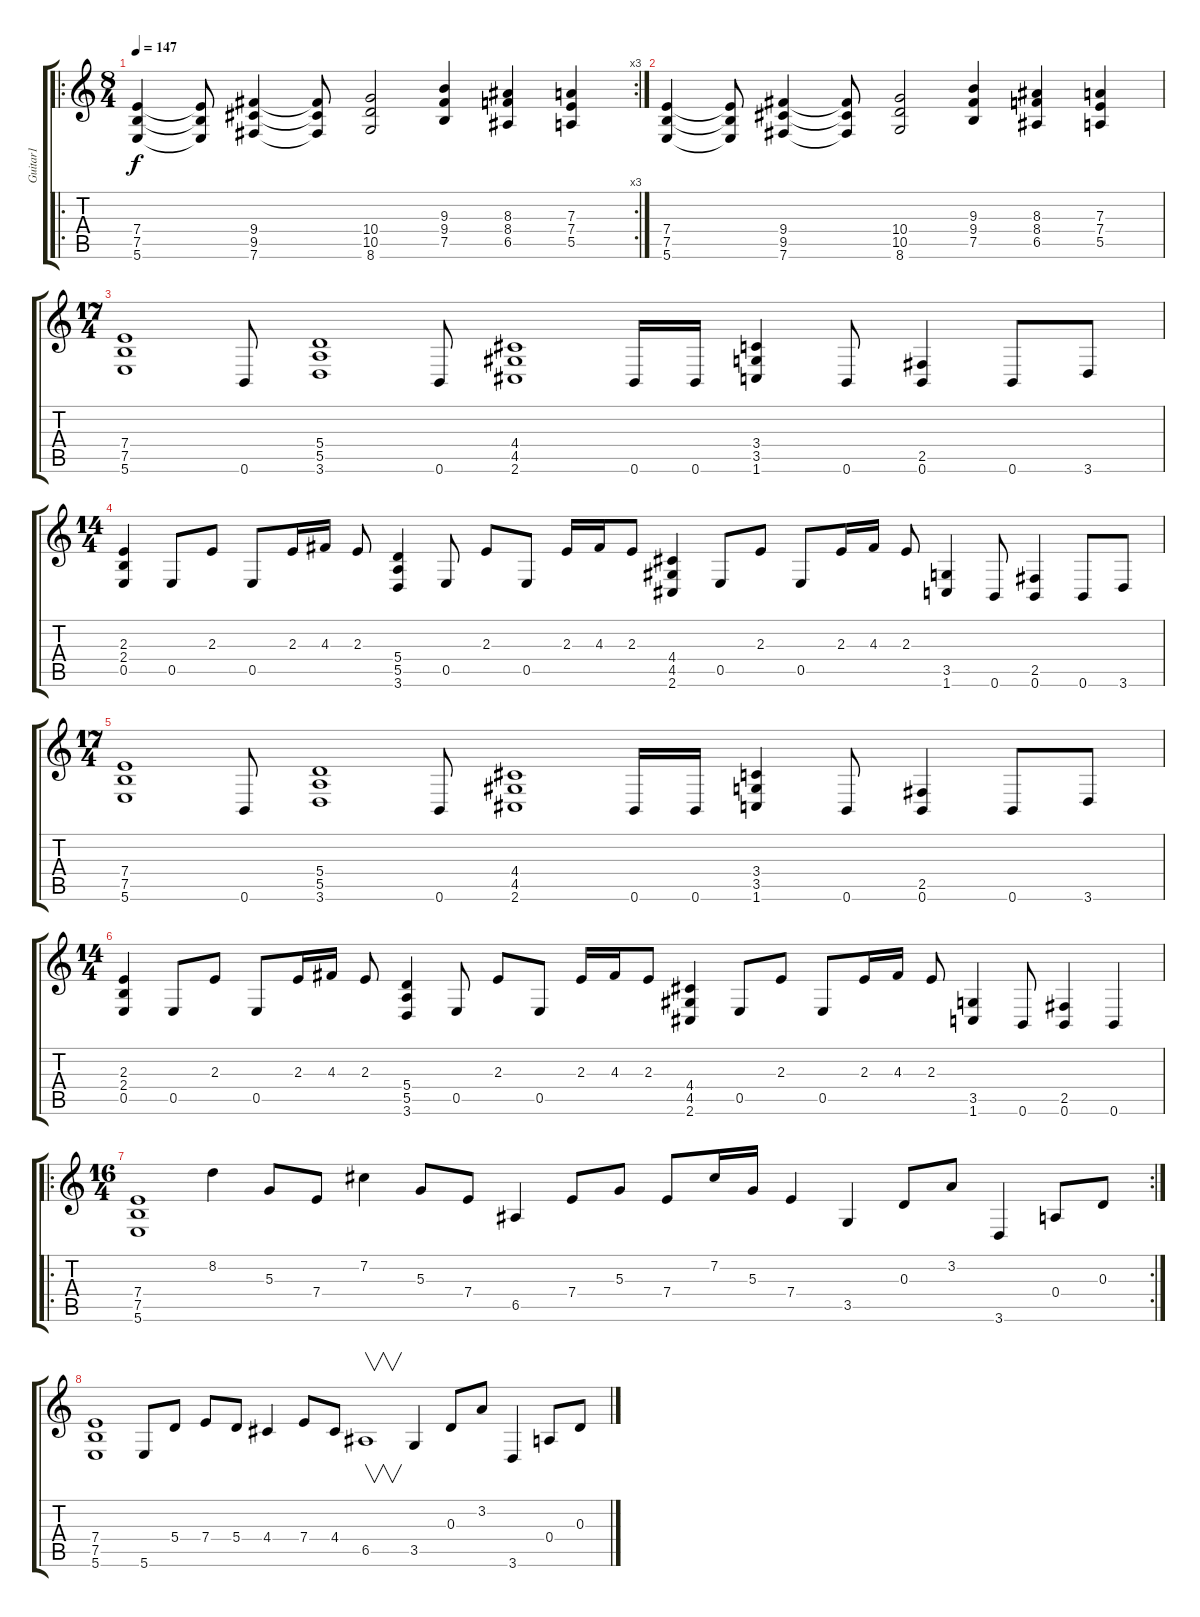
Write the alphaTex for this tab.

\track ("Guitar1" "Guitar1") {instrument distortionguitar}
\staff {score tabs}
\tuning (B3 Gb3 D3 A2 E2 B1) {hide}
\ro
\rc 3
\ts (8 4)
\tempo 147
\clef g2
\ks c
(7.4 7.5 5.6).4{dy f} (7.4{t} 7.5{t} 5.6{t}).8 (9.4 9.5 7.6).4 (9.4{t} 9.5{t} 7.6{t}).8 (10.4 10.5 8.6).2 (9.3 9.4 7.5).4 (8.3 8.4 6.5).4 (7.3 7.4 5.5).4 |
(7.4 7.5 5.6).4 (7.4{t} 7.5{t} 5.6{t}).8 (9.4 9.5 7.6).4 (9.4{t} 9.5{t} 7.6{t}).8 (10.4 10.5 8.6).2 (9.3 9.4 7.5).4 (8.3 8.4 6.5).4 (7.3 7.4 5.5).4 |
\ts (17 4)
(7.4 7.5 5.6).1 0.6.8 (5.4 5.5 3.6).1 0.6.8 (4.4 4.5 2.6).1 0.6.16 0.6.16 (3.4 3.5 1.6).4 0.6.8 (2.5 0.6).4 0.6.8 3.6.8 |
\ts (14 4)
(2.3 2.4 0.5).4 0.5.8 2.3.8 0.5.8 2.3.16 4.3.16 2.3.8 (5.4 5.5 3.6).4 0.5.8 2.3.8 0.5.8 2.3.16 4.3.16 2.3.8 (4.4 4.5 2.6).4 0.5.8 2.3.8 0.5.8 2.3.16 4.3.16 2.3.8 (3.5 1.6).4 0.6.8 (2.5 0.6).4 0.6.8 3.6.8 |
\ts (17 4)
(7.4 7.5 5.6).1 0.6.8 (5.4 5.5 3.6).1 0.6.8 (4.4 4.5 2.6).1 0.6.16 0.6.16 (3.4 3.5 1.6).4 0.6.8 (2.5 0.6).4 0.6.8 3.6.8 |
\ts (14 4)
(2.3 2.4 0.5).4 0.5.8 2.3.8 0.5.8 2.3.16 4.3.16 2.3.8 (5.4 5.5 3.6).4 0.5.8 2.3.8 0.5.8 2.3.16 4.3.16 2.3.8 (4.4 4.5 2.6).4 0.5.8 2.3.8 0.5.8 2.3.16 4.3.16 2.3.8 (3.5 1.6).4 0.6.8 (2.5 0.6).4 0.6.4 |
\ro
\rc 2
\ts (16 4)
(7.4 7.5 5.6).1 8.2.4 5.3.8 7.4.8 7.2.4 5.3.8 7.4.8 6.5.4 7.4.8 5.3.8 7.4.8 7.2.16 5.3.16 7.4.4 3.5.4 0.3.8 3.2.8 3.6.4 0.4.8 0.3.8 |
(7.4 7.5 5.6).1 5.6.8 5.4.8 7.4.8 5.4.8 4.4.4 7.4.8 4.4.8 6.5.1{v} 3.5.4 0.3.8 3.2.8 3.6.4 0.4.8 0.3.8
